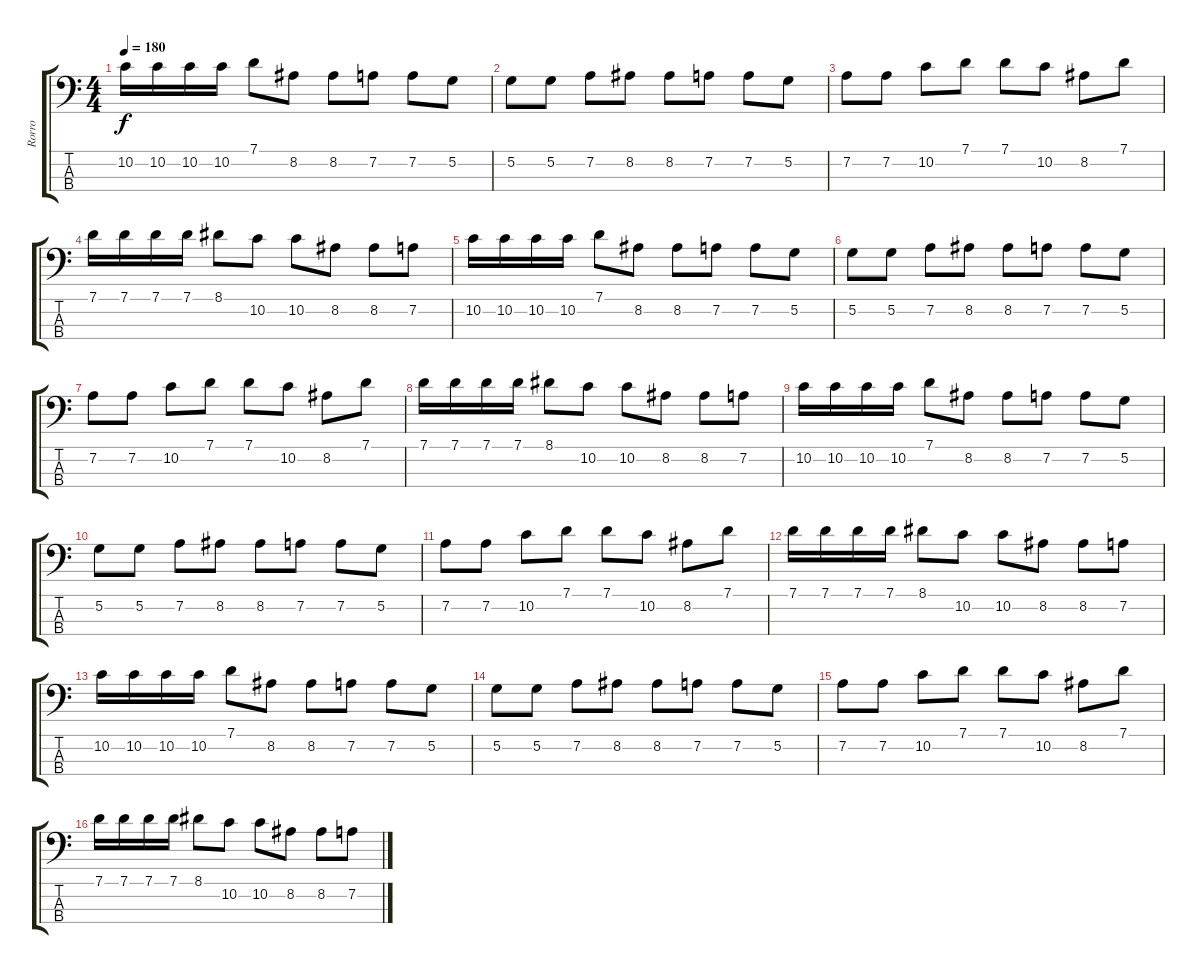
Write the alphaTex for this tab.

\track ("Rorro" "Rorro") {instrument electricbasspick}
\staff {score tabs}
\tuning (G2 D2 A1 E1) {hide}
\ts (4 4)
\tempo 180
\clef f4
\ks c
10.2.16{dy f} 10.2.16 10.2.16 10.2.16 7.1.8 8.2.8 8.2.8 7.2.8 7.2.8 5.2.8 |
5.2.8 5.2.8 7.2.8 8.2.8 8.2.8 7.2.8 7.2.8 5.2.8 |
7.2.8 7.2.8 10.2.8 7.1.8 7.1.8 10.2.8 8.2.8 7.1.8 |
7.1.16 7.1.16 7.1.16 7.1.16 8.1.8 10.2.8 10.2.8 8.2.8 8.2.8 7.2.8 |
10.2.16 10.2.16 10.2.16 10.2.16 7.1.8 8.2.8 8.2.8 7.2.8 7.2.8 5.2.8 |
5.2.8 5.2.8 7.2.8 8.2.8 8.2.8 7.2.8 7.2.8 5.2.8 |
7.2.8 7.2.8 10.2.8 7.1.8 7.1.8 10.2.8 8.2.8 7.1.8 |
7.1.16 7.1.16 7.1.16 7.1.16 8.1.8 10.2.8 10.2.8 8.2.8 8.2.8 7.2.8 |
10.2.16 10.2.16 10.2.16 10.2.16 7.1.8 8.2.8 8.2.8 7.2.8 7.2.8 5.2.8 |
5.2.8 5.2.8 7.2.8 8.2.8 8.2.8 7.2.8 7.2.8 5.2.8 |
7.2.8 7.2.8 10.2.8 7.1.8 7.1.8 10.2.8 8.2.8 7.1.8 |
7.1.16 7.1.16 7.1.16 7.1.16 8.1.8 10.2.8 10.2.8 8.2.8 8.2.8 7.2.8 |
10.2.16 10.2.16 10.2.16 10.2.16 7.1.8 8.2.8 8.2.8 7.2.8 7.2.8 5.2.8 |
5.2.8 5.2.8 7.2.8 8.2.8 8.2.8 7.2.8 7.2.8 5.2.8 |
7.2.8 7.2.8 10.2.8 7.1.8 7.1.8 10.2.8 8.2.8 7.1.8 |
7.1.16 7.1.16 7.1.16 7.1.16 8.1.8 10.2.8 10.2.8 8.2.8 8.2.8 7.2.8
